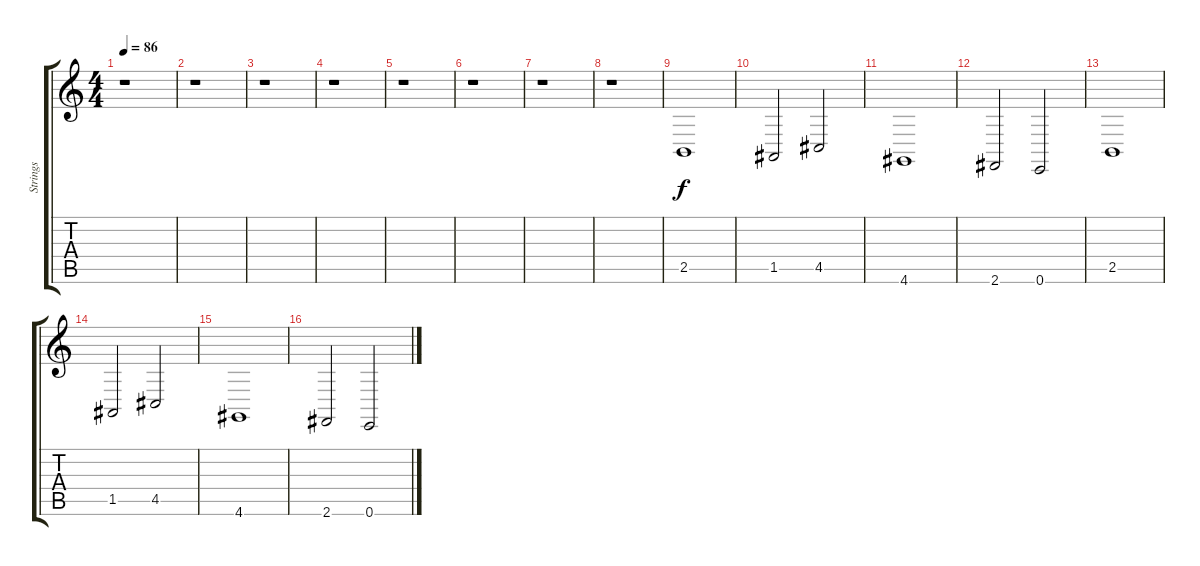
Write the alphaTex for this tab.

\track ("Strings" "Strings") {instrument stringensemble1}
\staff {score tabs}
\tuning (E4 B3 G3 D3 A2 E2) {hide}
\ts (4 4)
\tempo 86
\clef g2
\ks c
r.1{dy f instrument stringensemble1} |
r.1 |
r.1 |
r.1 |
r.1 |
r.1 |
r.1 |
r.1 |
2.5.1 |
1.5.2 4.5.2 |
4.6.1 |
2.6.2 0.6.2 |
2.5.1 |
1.5.2 4.5.2 |
4.6.1 |
2.6.2 0.6.2
